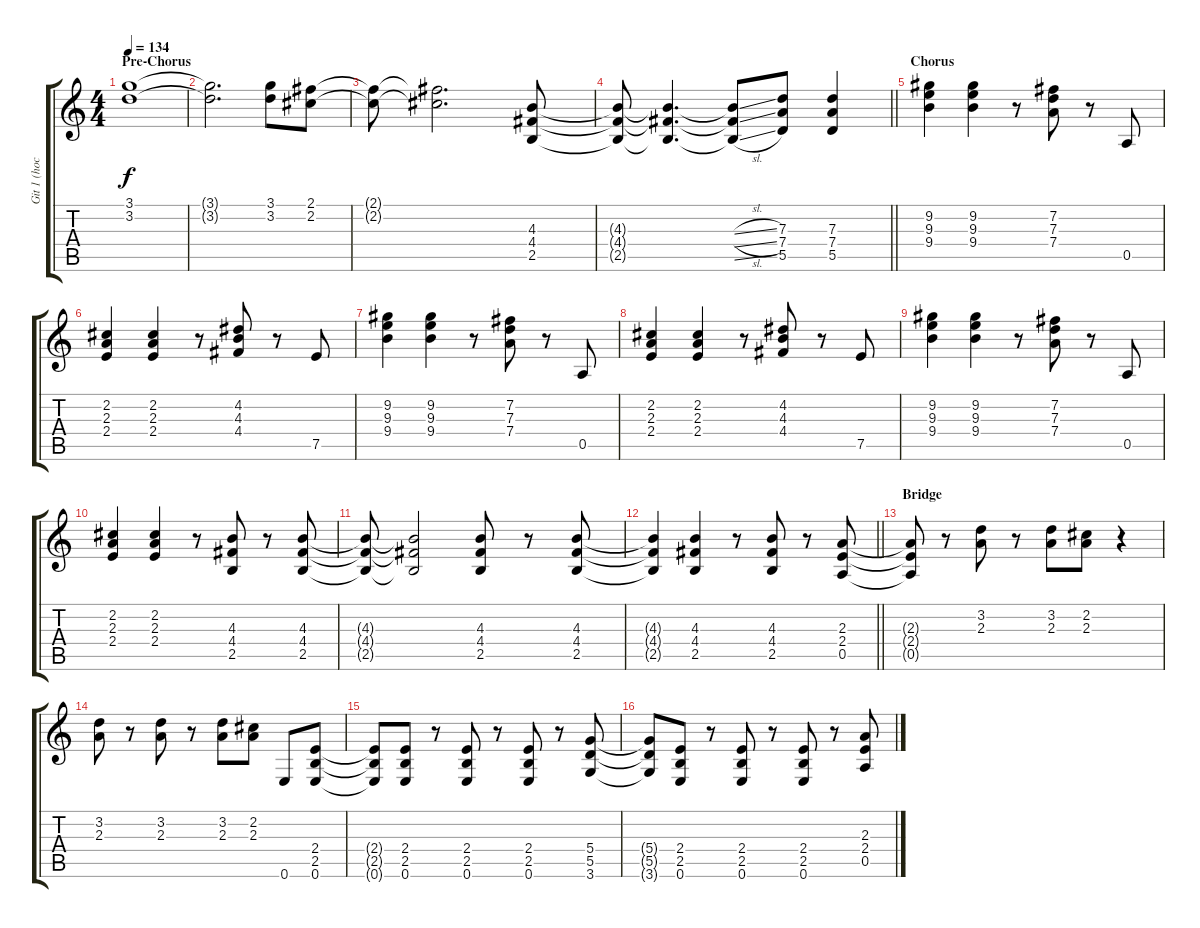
\track ("Git 1 (hoch)" "Git 1 (hoc") {instrument distortionguitar}
\staff {score tabs}
\tuning (E4 B3 G3 D3 A2 E2) {hide}
\ts (4 4)
\section ("" "Pre-Chorus")
\tempo 134
\clef g2
\ks c
(3.1{t} 3.2{t}).1{dy f} |
(3.1{t} 3.2{t}).2{d} (3.1 3.2).8 (2.1 2.2).8 |
(2.1{t} 2.2{t}).8 (2.1{t} 2.2{t}).2{d} (4.3 4.4 2.5).8 |
\barLineRight lightlight
(4.3{t} 4.4{t} 2.5{t}).8 (4.3{t} 4.4{t} 2.5{t}).4{d} (4.3{sl t} 4.4{sl t} 2.5{sl t}).8 (7.3 7.4 5.5).8 (7.3 7.4 5.5).4 |
\section ("" "Chorus")
(9.2 9.3 9.4).4 (9.2 9.3 9.4).4 r.8 (7.2 7.3 7.4).8 r.8 0.5.8 |
(2.2 2.3 2.4).4 (2.2 2.3 2.4).4 r.8 (4.2 4.3 4.4).8 r.8 7.5.8 |
(9.2 9.3 9.4).4 (9.2 9.3 9.4).4 r.8 (7.2 7.3 7.4).8 r.8 0.5.8 |
(2.2 2.3 2.4).4 (2.2 2.3 2.4).4 r.8 (4.2 4.3 4.4).8 r.8 7.5.8 |
(9.2 9.3 9.4).4 (9.2 9.3 9.4).4 r.8 (7.2 7.3 7.4).8 r.8 0.5.8 |
(2.2 2.3 2.4).4 (2.2 2.3 2.4).4 r.8 (4.3 4.4 2.5).8 r.8 (4.3 4.4 2.5).8 |
(4.3{t} 4.4{t} 2.5{t}).8 (4.3{t} 4.4{t} 2.5{t}).2 (4.3 4.4 2.5).8 r.8 (4.3 4.4 2.5).8 |
\barLineRight lightlight
(4.3{t} 4.4{t} 2.5{t}).4 (4.3 4.4 2.5).4 r.8 (4.3 4.4 2.5).8 r.8 (2.3 2.4 0.5).8 |
\section ("" "Bridge")
(2.3{t} 2.4{t} 0.5{t}).8 r.8 (3.2 2.3).8 r.8 (3.2 2.3).8 (2.2 2.3).8 r.4 |
(3.2 2.3).8 r.8 (3.2 2.3).8 r.8 (3.2 2.3).8 (2.2 2.3).8 0.6.8 (2.4 2.5 0.6).8 |
(2.4{t} 2.5{t} 0.6{t}).8 (2.4 2.5 0.6).8 r.8 (2.4 2.5 0.6).8 r.8 (2.4 2.5 0.6).8 r.8 (5.4 5.5 3.6).8 |
(5.4{t} 5.5{t} 3.6{t}).8 (2.4 2.5 0.6).8 r.8 (2.4 2.5 0.6).8 r.8 (2.4 2.5 0.6).8 r.8 (2.3 2.4 0.5).8
